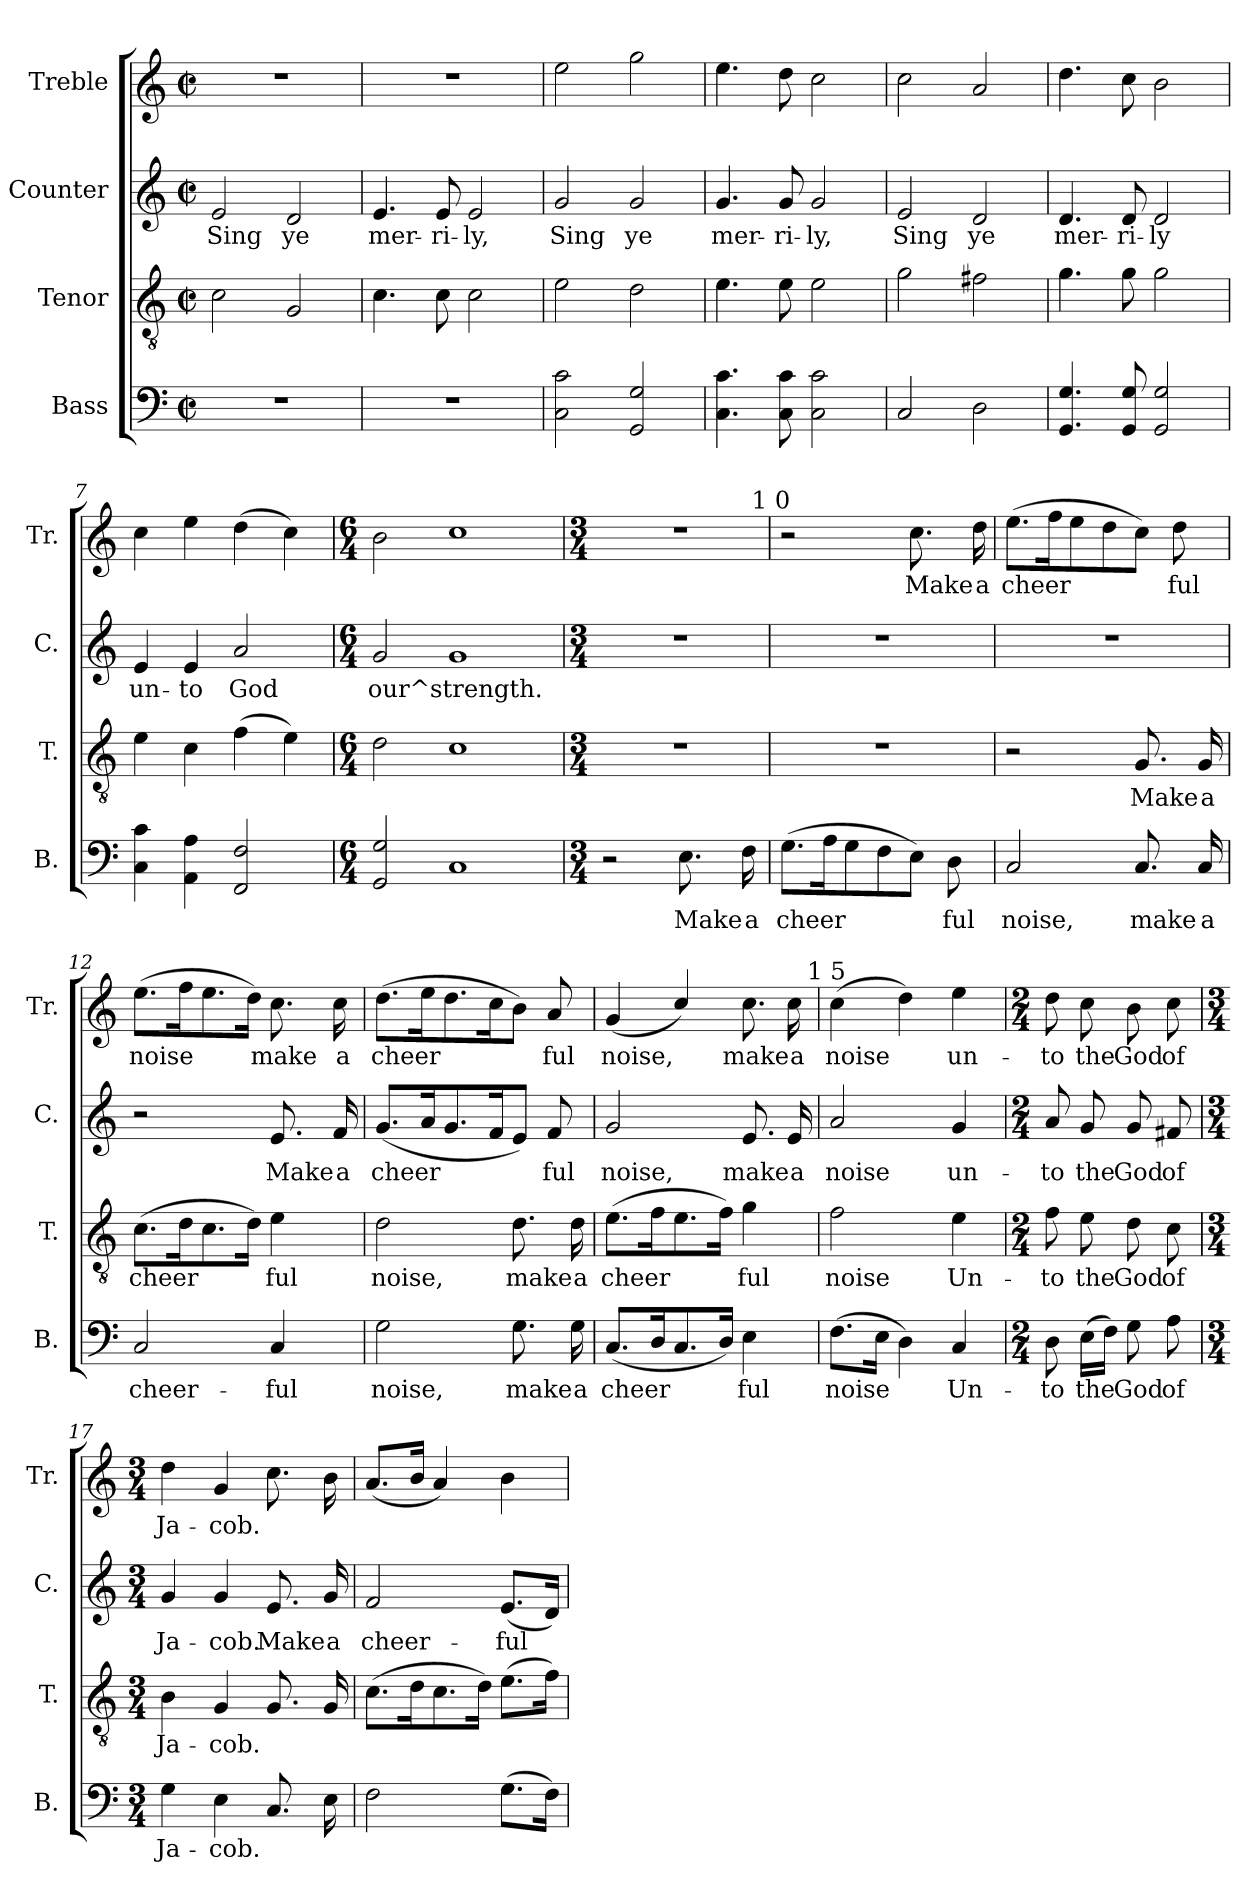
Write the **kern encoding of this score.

**kern	**text	**kern	**text	**kern	**text	**kern	**text
*part4	*part4	*part3	*part3	*part2	*part2	*part1	*part1
*staff4	*staff4	*staff3	*staff3	*staff2	*staff2	*staff1	*staff1
*I"Bass	*	*I"Tenor	*	*I"Counter	*	*I"Treble	*
*I'B.	*	*I'T.	*	*I'C.	*	*I'Tr.	*
!!LO:PB:g=z
*stria5	*	*stria5	*	*stria5	*	*stria5	*
*clefF4	*	*clefGv2	*	*clefG2	*	*clefG2	*
*k[]	*	*k[]	*	*k[]	*	*k[]	*
*C:	*	*C:	*	*C:	*	*C:	*
*M2/2	*	*M2/2	*	*M2/2	*	*M2/2	*
*met(c|)	*	*met(c|)	*	*met(c|)	*	*met(c|)	*
=1	=1	=1	=1	=1	=1	=1	=1
!	!	!	!LO:LY:b:cj	!	!LO:LY:b:cj	!	!
1r	.	2c\	.	2e/	Sing	1r	.
!	!	!	!LO:LY:b:cj	!	!LO:LY:b:cj	!	!
.	.	2G/	.	2d/	ye	.	.
=2	=2	=2	=2	=2	=2	=2	=2
!	!	!	!LO:LY:b:cj	!	!LO:LY:b:cj	!	!
1r	.	4.c\	.	4.e/	mer-	1r	.
!	!	!	!LO:LY:b:cj	!	!LO:LY:b:cj	!	!
.	.	8c\	.	8e/	-ri-	.	.
!	!	!	!LO:LY:b:cj	!	!LO:LY:b:cj	!	!
.	.	2c\	.	2e/	-ly,	.	.
=3	=3	=3	=3	=3	=3	=3	=3
!	!LO:LY:b:cj	!	!LO:LY:b:cj	!	!LO:LY:b:cj	!	!LO:LY:b:cj
2c\ 2C\	.	2e\	.	2g/	Sing	2ee\	.
!	!LO:LY:b:cj	!	!LO:LY:b:cj	!	!LO:LY:b:cj	!	!LO:LY:b:cj
2G/ 2GG/	.	2d\	.	2g/	ye	2gg\	.
=4	=4	=4	=4	=4	=4	=4	=4
!	!LO:LY:b:cj	!	!LO:LY:b:cj	!	!LO:LY:b:cj	!	!LO:LY:b:cj
4.c\ 4.C\	.	4.e\	.	4.g/	mer-	4.ee\	.
!	!LO:LY:b:cj	!	!LO:LY:b:cj	!	!LO:LY:b:cj	!	!LO:LY:b:cj
8c\ 8C\	.	8e\	.	8g/	-ri-	8dd\	.
!	!LO:LY:b:cj	!	!LO:LY:b:cj	!	!LO:LY:b:cj	!	!LO:LY:b:cj
2c\ 2C\	.	2e\	.	2g/	-ly,	2cc\	.
=5	=5	=5	=5	=5	=5	=5	=5
!	!LO:LY:b:cj	!	!LO:LY:b:cj	!	!LO:LY:b:cj	!	!LO:LY:b:cj
2C/	.	2g\	.	2e/	Sing	2cc\	.
!	!LO:LY:b:cj	!	!LO:LY:b:cj	!	!LO:LY:b:cj	!	!LO:LY:b:cj
2D\	.	2f#X\	.	2d/	ye	2a/	.
=6	=6	=6	=6	=6	=6	=6	=6
!	!LO:LY:b:cj	!	!LO:LY:b:cj	!	!LO:LY:b:cj	!	!LO:LY:b:cj
4.G/ 4.GG/	.	4.g\	.	4.d/	mer-	4.dd\	.
!	!LO:LY:b:cj	!	!LO:LY:b:cj	!	!LO:LY:b:cj	!	!LO:LY:b:cj
8G/ 8GG/	.	8g\	.	8d/	-ri-	8cc\	.
!	!LO:LY:b:cj	!	!LO:LY:b:cj	!	!LO:LY:b:cj	!	!LO:LY:b:cj
2G/ 2GG/	.	2g\	.	2d/	-ly	2b\	.
=7	=7	=7	=7	=7	=7	=7	=7
!	!LO:LY:b:cj	!	!LO:LY:b:cj	!	!LO:LY:b:cj	!	!LO:LY:b:cj
4c\ 4C\	.	4e\	.	4e/	un-	4cc\	.
!	!LO:LY:b:cj	!	!LO:LY:b:cj	!	!LO:LY:b:cj	!	!LO:LY:b:cj
4A\ 4AA\	.	4c\	.	4e/	-to	4ee\	.
!	!LO:LY:b:cj	!	!LO:LY:b:cj	!	!LO:LY:b:cj	!	!LO:LY:b:cj
2F/ 2FF/	.	(>4f\	.	2a/	God	(>4dd\	.
!	!	!	!LO:LY:b:cj	!	!	!	!LO:LY:b:cj
.	.	4e\)	.	.	.	4cc\)	.
=8	=8	=8	=8	=8	=8	=8	=8
*M6/4	*	*M6/4	*	*M6/4	*	*M6/4	*
!	!LO:LY:b:cj	!	!LO:LY:b:cj	!	!LO:LY:b:cj	!	!LO:LY:b:cj
2G/ 2GG/	.	2d\	.	2g/	our^strength.	2b\	.
!	!LO:LY:b:cj	!	!LO:LY:b:cj	!	!LO:LY:b:cj	!	!LO:LY:b:cj
1C	.	1c	.	1g	.	1cc	.
!!LO:LB:g=z
=9	=9	=9	=9	=9	=9	=9	=9
*M3/4	*	*M3/4	*	*M3/4	*	*M3/4	*
*	*	*	*	*	*	*^	*
2r	.	2.r	.	2.r	.	2.r	2ryy	.
!	!LO:LY:b:cj	!	!	!	!	!	!	!
8.E\	Make	.	.	.	.	.	8ryy	.
.	.	.	.	.	.	.	16ryy	.
!	!LO:LY:b:cj	!	!	!	!	!	!	!
16F\	a	.	.	.	.	.	64ryy	.
!	!	!	!	!	!	!	!LO:TX:a:t=1 0	!
.	.	.	.	.	.	.	32.ryy	.
=10	=10	=10	=10	=10	=10	=10	=10	=10
!	!LO:LY:b:cj	!	!	!	!	!	!	!
*	*	*	*	*	*	*v	*v	*
(>8.G\L	cheer-	2.r	.	2.r	.	2r	.
!	!LO:LY:b:cj	!	!	!	!	!	!
16A\	--	.	.	.	.	.	.
!	!LO:LY:b:cj	!	!	!	!	!	!
8G\	--	.	.	.	.	.	.
!	!LO:LY:b:cj	!	!	!	!	!	!
8F\	--	.	.	.	.	.	.
!	!LO:LY:b:cj	!	!	!	!	!	!LO:LY:b:cj
8E\J)	--	.	.	.	.	8.cc\	Make
!	!LO:LY:b:cj	!	!	!	!	!	!
8D\	-ful	.	.	.	.	.	.
!	!	!	!	!	!	!	!LO:LY:b:cj
.	.	.	.	.	.	16dd\	a
=11	=11	=11	=11	=11	=11	=11	=11
!	!LO:LY:b:cj	!	!	!	!	!	!LO:LY:b:cj
2C/	noise,	2r	.	2.r	.	(>8.ee\L	cheer-
!	!	!	!	!	!	!	!LO:LY:b:cj
.	.	.	.	.	.	16ff\	--
!	!	!	!	!	!	!	!LO:LY:b:cj
.	.	.	.	.	.	8ee\	--
!	!	!	!	!	!	!	!LO:LY:b:cj
.	.	.	.	.	.	8dd\	--
!	!LO:LY:b:cj	!	!LO:LY:b:cj	!	!	!	!LO:LY:b:cj
8.C/	make	8.G/	Make	.	.	8cc\J)	--
!	!	!	!	!	!	!	!LO:LY:b:cj
.	.	.	.	.	.	8dd\	-ful
!	!LO:LY:b:cj	!	!LO:LY:b:cj	!	!	!	!
16C/	a	16G/	a	.	.	.	.
=12	=12	=12	=12	=12	=12	=12	=12
!	!LO:LY:b:cj	!	!LO:LY:b:cj	!	!	!	!LO:LY:b:cj
2C/	cheer-	(>8.c\L	cheer-	2r	.	(>8.ee\L	noise
!	!	!	!LO:LY:b:cj	!	!	!	!LO:LY:b:cj
.	.	16d\	--	.	.	16ff\	.
!	!	!	!LO:LY:b:cj	!	!	!	!LO:LY:b:cj
.	.	8.c\	--	.	.	8.ee\	.
!	!	!	!LO:LY:b:cj	!	!	!	!LO:LY:b:cj
.	.	16d\J)	--	.	.	16dd\J)	.
!	!LO:LY:b:cj	!	!LO:LY:b:cj	!	!LO:LY:b:cj	!	!LO:LY:b:cj
4C/	-ful	4e\	-ful	8.e/	Make	8.cc\	make
!	!	!	!	!	!LO:LY:b:cj	!	!LO:LY:b:cj
.	.	.	.	16f/	a	16cc\	a
=13	=13	=13	=13	=13	=13	=13	=13
!	!LO:LY:b:cj	!	!LO:LY:b:cj	!	!LO:LY:b:cj	!	!LO:LY:b:cj
2G\	noise,	2d\	noise,	(<8.g/L	cheer-	(>8.dd\L	cheer-
!	!	!	!	!	!LO:LY:b:cj	!	!LO:LY:b:cj
.	.	.	.	16a/	--	16ee\	--
!	!	!	!	!	!LO:LY:b:cj	!	!LO:LY:b:cj
.	.	.	.	8.g/	--	8.dd\	--
!	!	!	!	!	!LO:LY:b:cj	!	!LO:LY:b:cj
.	.	.	.	16f/	--	16cc\	--
!	!LO:LY:b:cj	!	!LO:LY:b:cj	!	!LO:LY:b:cj	!	!LO:LY:b:cj
8.G\	make	8.d\	make	8e/J)	--	8b\J)	--
!	!	!	!	!	!LO:LY:b:cj	!	!LO:LY:b:cj
.	.	.	.	8f/	-ful	8a/	-ful
!	!LO:LY:b:cj	!	!LO:LY:b:cj	!	!	!	!
16G\	a	16d\	a	.	.	.	.
!!LO:PB:g=z
=14	=14	=14	=14	=14	=14	=14	=14
!	!LO:LY:b:cj	!	!LO:LY:b:cj	!	!LO:LY:b:cj	!	!LO:LY:b:cj
*	*	*	*	*	*	*^	*
(<8.C/L	cheer-	(>8.e\L	cheer-	2g/	noise,	(<4g/	2ryy	noise,
!	!LO:LY:b:cj	!	!LO:LY:b:cj	!	!	!	!	!
16D/	--	16f\	--	.	.	.	.	.
!	!LO:LY:b:cj	!	!LO:LY:b:cj	!	!	!	!	!LO:LY:b:cj
8.C/	--	8.e\	--	.	.	4cc/)	.	.
!	!LO:LY:b:cj	!	!LO:LY:b:cj	!	!	!	!	!
16D/J)	--	16f\J)	--	.	.	.	.	.
!	!LO:LY:b:cj	!	!LO:LY:b:cj	!	!LO:LY:b:cj	!	!	!LO:LY:b:cj
4E\	-ful	4g\	-ful	8.e/	make	8.cc\	8...ryy	make
!	!	!	!	!	!LO:LY:b:cj	!	!	!LO:LY:b:cj
.	.	.	.	16e/	a	16cc\	.	a
!	!	!	!	!	!	!	!LO:TX:a:t=1 5	!
.	.	.	.	.	.	.	64ryy	.
=15	=15	=15	=15	=15	=15	=15	=15	=15
!	!LO:LY:b:cj	!	!LO:LY:b:cj	!	!LO:LY:b:cj	!	!	!LO:LY:b:cj
*	*	*	*	*	*	*v	*v	*
(>8.F\L	noise	2f\	noise	2a/	noise	(>4cc\	noise
!	!LO:LY:b:cj	!	!	!	!	!	!
16E\J	.	.	.	.	.	.	.
!	!LO:LY:b:cj	!	!	!	!	!	!LO:LY:b:cj
4D\)	.	.	.	.	.	4dd\)	.
!	!LO:LY:b:cj	!	!LO:LY:b:cj	!	!LO:LY:b:cj	!	!LO:LY:b:cj
4C/	Un-	4e\	Un-	4g/	un-	4ee\	un-
=16	=16	=16	=16	=16	=16	=16	=16
*M2/4	*	*M2/4	*	*M2/4	*	*M2/4	*
!	!LO:LY:b:cj	!	!LO:LY:b:cj	!	!LO:LY:b:cj	!	!LO:LY:b:cj
8D\	-to	8f\	-to	8a/	-to	8dd\	-to
!	!LO:LY:b:cj	!	!LO:LY:b:cj	!	!LO:LY:b:cj	!	!LO:LY:b:cj
(>16E\L	the	8e\	the	8g/	the	8cc\	the
!	!LO:LY:b:cj	!	!	!	!	!	!
16F\J)	.	.	.	.	.	.	.
!	!LO:LY:b:cj	!	!LO:LY:b:cj	!	!LO:LY:b:cj	!	!LO:LY:b:cj
8G\	God	8d\	God	8g/	God	8b\	God
!	!LO:LY:b:cj	!	!LO:LY:b:cj	!	!LO:LY:b:cj	!	!LO:LY:b:cj
8A\	of	8c\	of	8f#X/	of	8cc\	of
=17	=17	=17	=17	=17	=17	=17	=17
*M3/4	*	*M3/4	*	*M3/4	*	*M3/4	*
!	!LO:LY:b:cj	!	!LO:LY:b:cj	!	!LO:LY:b:cj	!	!LO:LY:b:cj
4G\	Ja-	4B\	Ja-	4g/	Ja-	4dd\	Ja-
!	!LO:LY:b:cj	!	!LO:LY:b:cj	!	!LO:LY:b:cj	!	!LO:LY:b:cj
4E\	-cob.	4G/	-cob.	4g/	-cob.	4g/	-cob.
!	!LO:LY:b:cj	!	!LO:LY:b:cj	!	!LO:LY:b:cj	!	!LO:LY:b:cj
8.C/	.	8.G/	.	8.e/	Make	8.cc\	.
!	!LO:LY:b:cj	!	!LO:LY:b:cj	!	!LO:LY:b:cj	!	!LO:LY:b:cj
16E\	.	16G/	.	16g/	a	16b\	.
=18	=18	=18	=18	=18	=18	=18	=18
!	!LO:LY:b:cj	!	!LO:LY:b:cj	!	!LO:LY:b:cj	!	!LO:LY:b:cj
2F\	.	(>8.c\L	.	2f/	cheer-	(<8.a/L	.
!	!	!	!LO:LY:b:cj	!	!	!	!LO:LY:b:cj
.	.	16d\	.	.	.	16b/J	.
!	!	!	!LO:LY:b:cj	!	!	!	!LO:LY:b:cj
.	.	8.c\	.	.	.	4a/)	.
!	!	!	!LO:LY:b:cj	!	!	!	!
.	.	16d\J)	.	.	.	.	.
!	!LO:LY:b:cj	!	!LO:LY:b:cj	!	!LO:LY:b:cj	!	!LO:LY:b:cj
(>8.G\L	.	(>8.e\L	.	(<8.e/L	-ful	4b\	.
!	!LO:LY:b:cj	!	!LO:LY:b:cj	!	!LO:LY:b:cj	!	!
16F\J)	.	16f\J)	.	16d/J)	.	.	.
=	=	=	=	=	=	=	=
*-	*-	*-	*-	*-	*-	*-	*-
